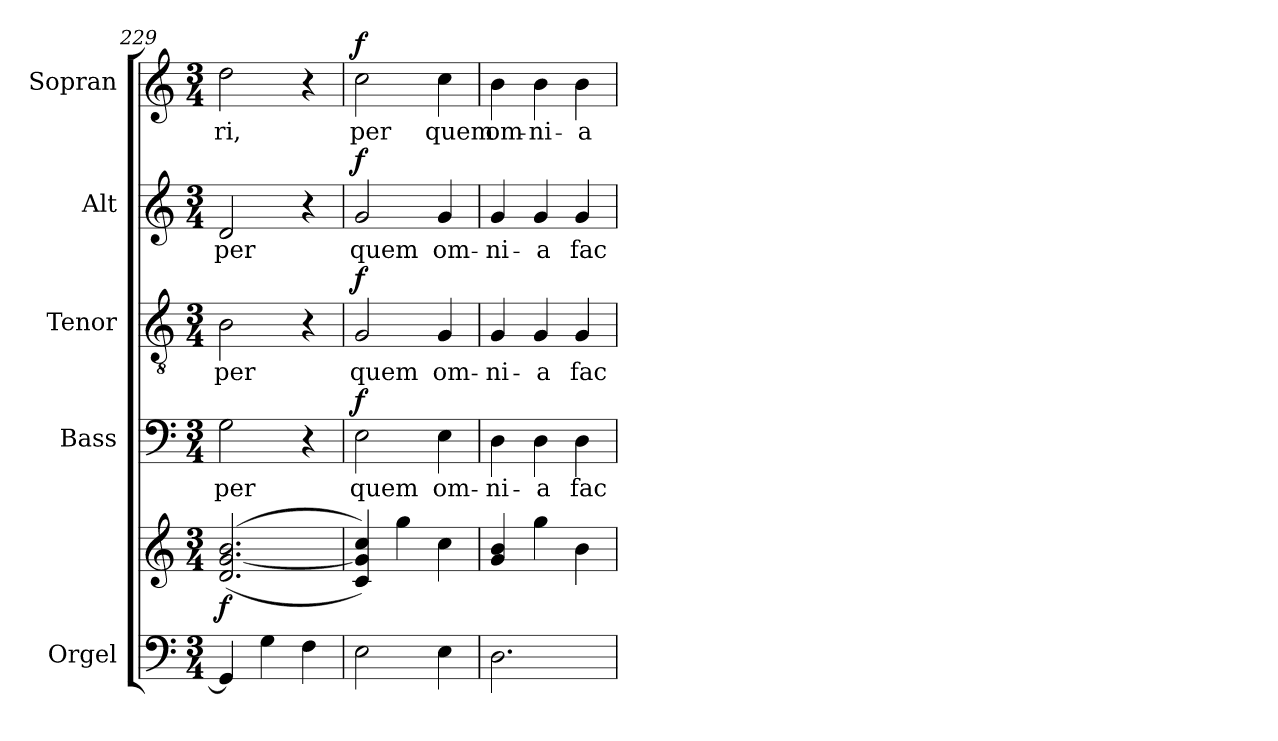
**kern	**kern	**dynam	**kern	**text	**dynam	**kern	**text	**dynam	**kern	**text	**dynam	**kern	**text	**dynam
*part5	*part5	*part5	*part4	*part4	*part4	*part3	*part3	*part3	*part2	*part2	*part2	*part1	*part1	*part1
*staff6	*staff5	*staff5/6	*staff4	*staff4	*staff4	*staff3	*staff3	*staff3	*staff2	*staff2	*staff2	*staff1	*staff1	*staff1
*I"Orgel	*	*	*I"Bass	*	*	*I"Tenor	*	*	*I"Alt	*	*	*I"Sopran	*	*
*I'Org.	*	*	*I'B.	*	*	*I'T.	*	*	*I'A.	*	*	*I'S.	*	*
*clefF4	*clefG2	*	*clefF4	*	*	*clefGv2	*	*	*clefG2	*	*	*clefG2	*	*
*k[]	*k[]	*	*k[]	*	*	*k[]	*	*	*k[]	*	*	*k[]	*	*
*C:	*C:	*	*C:	*	*	*C:	*	*	*C:	*	*	*C:	*	*
*M3/4	*M3/4	*	*M3/4	*	*	*M3/4	*	*	*M3/4	*	*	*M3/4	*	*
=229	=229	=229	=229	=229	=229	=229	=229	=229	=229	=229	=229	=229	=229	=229
!	!	!LO:DY:b	!	!LO:LY:b	!	!	!LO:LY:b	!	!	!LO:LY:b	!	!	!LO:LY:b	!
4GG/]	((<2.d/ [2.g/ 2.b/	f	2G\	per	.	2B\	per	.	2d/	per	.	2dd\	-ri,	.
4G\	.	.	.	.	.	.	.	.	.	.	.	.	.	.
4F\	.	.	4r	.	.	4r	.	.	4r	.	.	4r	.	.
=230	=230	=230	=230	=230	=230	=230	=230	=230	=230	=230	=230	=230	=230	=230
!	!	!	!	!LO:LY:b	!LO:DY:a	!	!LO:LY:b	!LO:DY:a	!	!LO:LY:b	!LO:DY:a	!	!LO:LY:b	!LO:DY:a
2E\	4c/ 4g/] 4cc/))	.	2E\	quem	f	2G/	quem	f	2g/	quem	f	2cc\	per	f
.	4gg\	.	.	.	.	.	.	.	.	.	.	.	.	.
!	!	!	!	!LO:LY:b	!	!	!LO:LY:b	!	!	!LO:LY:b	!	!	!LO:LY:b	!
4E\	4cc\	.	4E\	om-	.	4G/	om-	.	4g/	om-	.	4cc\	quem	.
=231	=231	=231	=231	=231	=231	=231	=231	=231	=231	=231	=231	=231	=231	=231
!	!	!	!	!LO:LY:b	!	!	!LO:LY:b	!	!	!LO:LY:b	!	!	!LO:LY:b	!
2.D\	4g/ 4b/	.	4D\	-ni-	.	4G/	-ni-	.	4g/	-ni-	.	4b\	om-	.
!	!	!	!	!LO:LY:b	!	!	!LO:LY:b	!	!	!LO:LY:b	!	!	!LO:LY:b	!
.	4gg\	.	4D\	-a	.	4G/	-a	.	4g/	-a	.	4b\	-ni-	.
!	!	!	!	!LO:LY:b	!	!	!LO:LY:b	!	!	!LO:LY:b	!	!	!LO:LY:b	!
.	4b\	.	4D\	fac-	.	4G/	fac-	.	4g/	fac-	.	4b\	-a	.
=	=	=	=	=	=	=	=	=	=	=	=	=	=	=
*-	*-	*-	*-	*-	*-	*-	*-	*-	*-	*-	*-	*-	*-	*-
